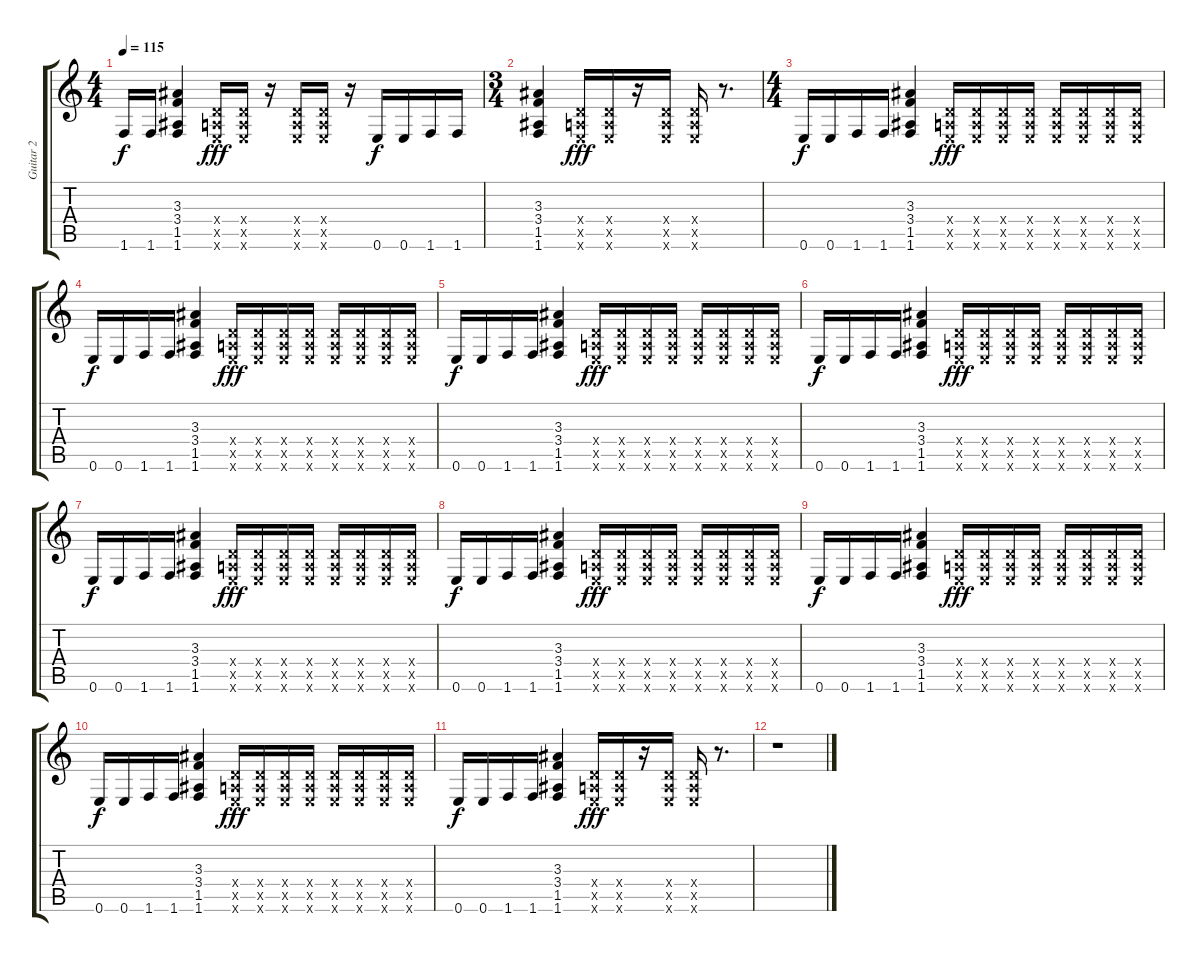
\track ("Guitar 2" "Guitar 2") {instrument distortionguitar}
\staff {score tabs}
\tuning (E4 B3 G3 D3 A2 E2) {hide}
\ts (4 4)
\tempo 115
\clef g2
\ks c
1.6.16{dy f} 1.6.16 (3.3 3.4 1.5 1.6).4 (0.4{x} 0.5{x} 0.6{x}).16{dy fff} (0.4{x} 0.5{x} 0.6{x}).16 r.16 (0.4{x} 0.5{x} 0.6{x}).16 (0.4{x} 0.5{x} 0.6{x}).16 r.16 0.6.16{dy f} 0.6.16 1.6.16 1.6.16 |
\ts (3 4)
(3.3 3.4 1.5 1.6).4 (0.4{x} 0.5{x} 0.6{x}).16{dy fff} (0.4{x} 0.5{x} 0.6{x}).16 r.16 (0.4{x} 0.5{x} 0.6{x}).16 (0.4{x} 0.5{x} 0.6{x}).16 r.8{d} |
\ts (4 4)
0.6.16{dy f} 0.6.16 1.6.16 1.6.16 (3.3 3.4 1.5 1.6).4 (0.4{x} 0.5{x} 0.6{x}).16{dy fff} (0.4{x} 0.5{x} 0.6{x}).16 (0.4{x} 0.5{x} 0.6{x}).16 (0.4{x} 0.5{x} 0.6{x}).16 (0.4{x} 0.5{x} 0.6{x}).16 (0.4{x} 0.5{x} 0.6{x}).16 (0.4{x} 0.5{x} 0.6{x}).16 (0.4{x} 0.5{x} 0.6{x}).16 |
0.6.16{dy f} 0.6.16 1.6.16 1.6.16 (3.3 3.4 1.5 1.6).4 (0.4{x} 0.5{x} 0.6{x}).16{dy fff} (0.4{x} 0.5{x} 0.6{x}).16 (0.4{x} 0.5{x} 0.6{x}).16 (0.4{x} 0.5{x} 0.6{x}).16 (0.4{x} 0.5{x} 0.6{x}).16 (0.4{x} 0.5{x} 0.6{x}).16 (0.4{x} 0.5{x} 0.6{x}).16 (0.4{x} 0.5{x} 0.6{x}).16 |
0.6.16{dy f} 0.6.16 1.6.16 1.6.16 (3.3 3.4 1.5 1.6).4 (0.4{x} 0.5{x} 0.6{x}).16{dy fff} (0.4{x} 0.5{x} 0.6{x}).16 (0.4{x} 0.5{x} 0.6{x}).16 (0.4{x} 0.5{x} 0.6{x}).16 (0.4{x} 0.5{x} 0.6{x}).16 (0.4{x} 0.5{x} 0.6{x}).16 (0.4{x} 0.5{x} 0.6{x}).16 (0.4{x} 0.5{x} 0.6{x}).16 |
0.6.16{dy f} 0.6.16 1.6.16 1.6.16 (3.3 3.4 1.5 1.6).4 (0.4{x} 0.5{x} 0.6{x}).16{dy fff} (0.4{x} 0.5{x} 0.6{x}).16 (0.4{x} 0.5{x} 0.6{x}).16 (0.4{x} 0.5{x} 0.6{x}).16 (0.4{x} 0.5{x} 0.6{x}).16 (0.4{x} 0.5{x} 0.6{x}).16 (0.4{x} 0.5{x} 0.6{x}).16 (0.4{x} 0.5{x} 0.6{x}).16 |
0.6.16{dy f} 0.6.16 1.6.16 1.6.16 (3.3 3.4 1.5 1.6).4 (0.4{x} 0.5{x} 0.6{x}).16{dy fff} (0.4{x} 0.5{x} 0.6{x}).16 (0.4{x} 0.5{x} 0.6{x}).16 (0.4{x} 0.5{x} 0.6{x}).16 (0.4{x} 0.5{x} 0.6{x}).16 (0.4{x} 0.5{x} 0.6{x}).16 (0.4{x} 0.5{x} 0.6{x}).16 (0.4{x} 0.5{x} 0.6{x}).16 |
0.6.16{dy f} 0.6.16 1.6.16 1.6.16 (3.3 3.4 1.5 1.6).4 (0.4{x} 0.5{x} 0.6{x}).16{dy fff} (0.4{x} 0.5{x} 0.6{x}).16 (0.4{x} 0.5{x} 0.6{x}).16 (0.4{x} 0.5{x} 0.6{x}).16 (0.4{x} 0.5{x} 0.6{x}).16 (0.4{x} 0.5{x} 0.6{x}).16 (0.4{x} 0.5{x} 0.6{x}).16 (0.4{x} 0.5{x} 0.6{x}).16 |
0.6.16{dy f} 0.6.16 1.6.16 1.6.16 (3.3 3.4 1.5 1.6).4 (0.4{x} 0.5{x} 0.6{x}).16{dy fff} (0.4{x} 0.5{x} 0.6{x}).16 (0.4{x} 0.5{x} 0.6{x}).16 (0.4{x} 0.5{x} 0.6{x}).16 (0.4{x} 0.5{x} 0.6{x}).16 (0.4{x} 0.5{x} 0.6{x}).16 (0.4{x} 0.5{x} 0.6{x}).16 (0.4{x} 0.5{x} 0.6{x}).16 |
0.6.16{dy f} 0.6.16 1.6.16 1.6.16 (3.3 3.4 1.5 1.6).4 (0.4{x} 0.5{x} 0.6{x}).16{dy fff} (0.4{x} 0.5{x} 0.6{x}).16 (0.4{x} 0.5{x} 0.6{x}).16 (0.4{x} 0.5{x} 0.6{x}).16 (0.4{x} 0.5{x} 0.6{x}).16 (0.4{x} 0.5{x} 0.6{x}).16 (0.4{x} 0.5{x} 0.6{x}).16 (0.4{x} 0.5{x} 0.6{x}).16 |
0.6.16{dy f} 0.6.16 1.6.16 1.6.16 (3.3 3.4 1.5 1.6).4 (0.4{x} 0.5{x} 0.6{x}).16{dy fff} (0.4{x} 0.5{x} 0.6{x}).16 r.16 (0.4{x} 0.5{x} 0.6{x}).16 (0.4{x} 0.5{x} 0.6{x}).16 r.8{d} |
r.1
